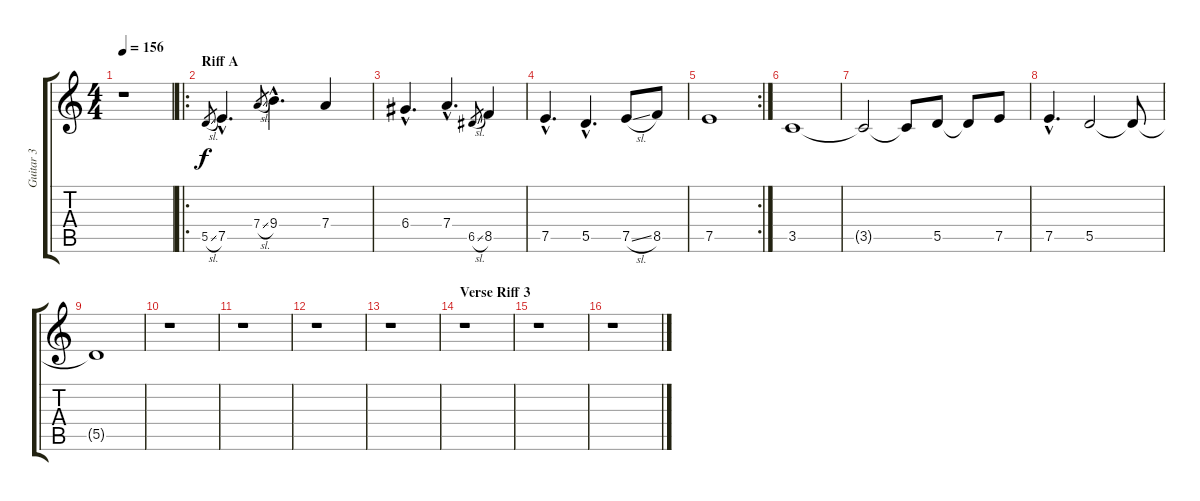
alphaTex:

\track ("Guitar 3" "Guitar 3") {instrument distortionguitar}
\staff {score tabs}
\tuning (E4 B3 G3 D3 A2 E2) {hide}
\ts (4 4)
\tempo 156
\clef g2
\ks c
r.1{dy f} |
\ro
\section ("" "Riff A")
5.5{sl}.8{gr} 7.5{hac}.4{d} 7.4{sl}.8{gr} 9.4{hac}.4{d} 7.4.4 |
6.4{hac}.4{d} 7.4{hac}.4{d} 6.5{sl}.8{gr} 8.5.4 |
7.5{hac}.4{d} 5.5{hac}.4{d} 7.5{sl}.8 8.5.8 |
\rc 2
7.5.1 |
3.5.1 |
3.5{t}.2 3.5{t}.8 5.5.8 5.5{t}.8 7.5.8 |
7.5{hac}.4{d} 5.5.2 5.5{t}.8 |
5.5{t}.1 |
r.1 |
r.1 |
r.1 |
r.1 |
\section ("" "Verse Riff 3")
r.1 |
r.1 |
r.1
